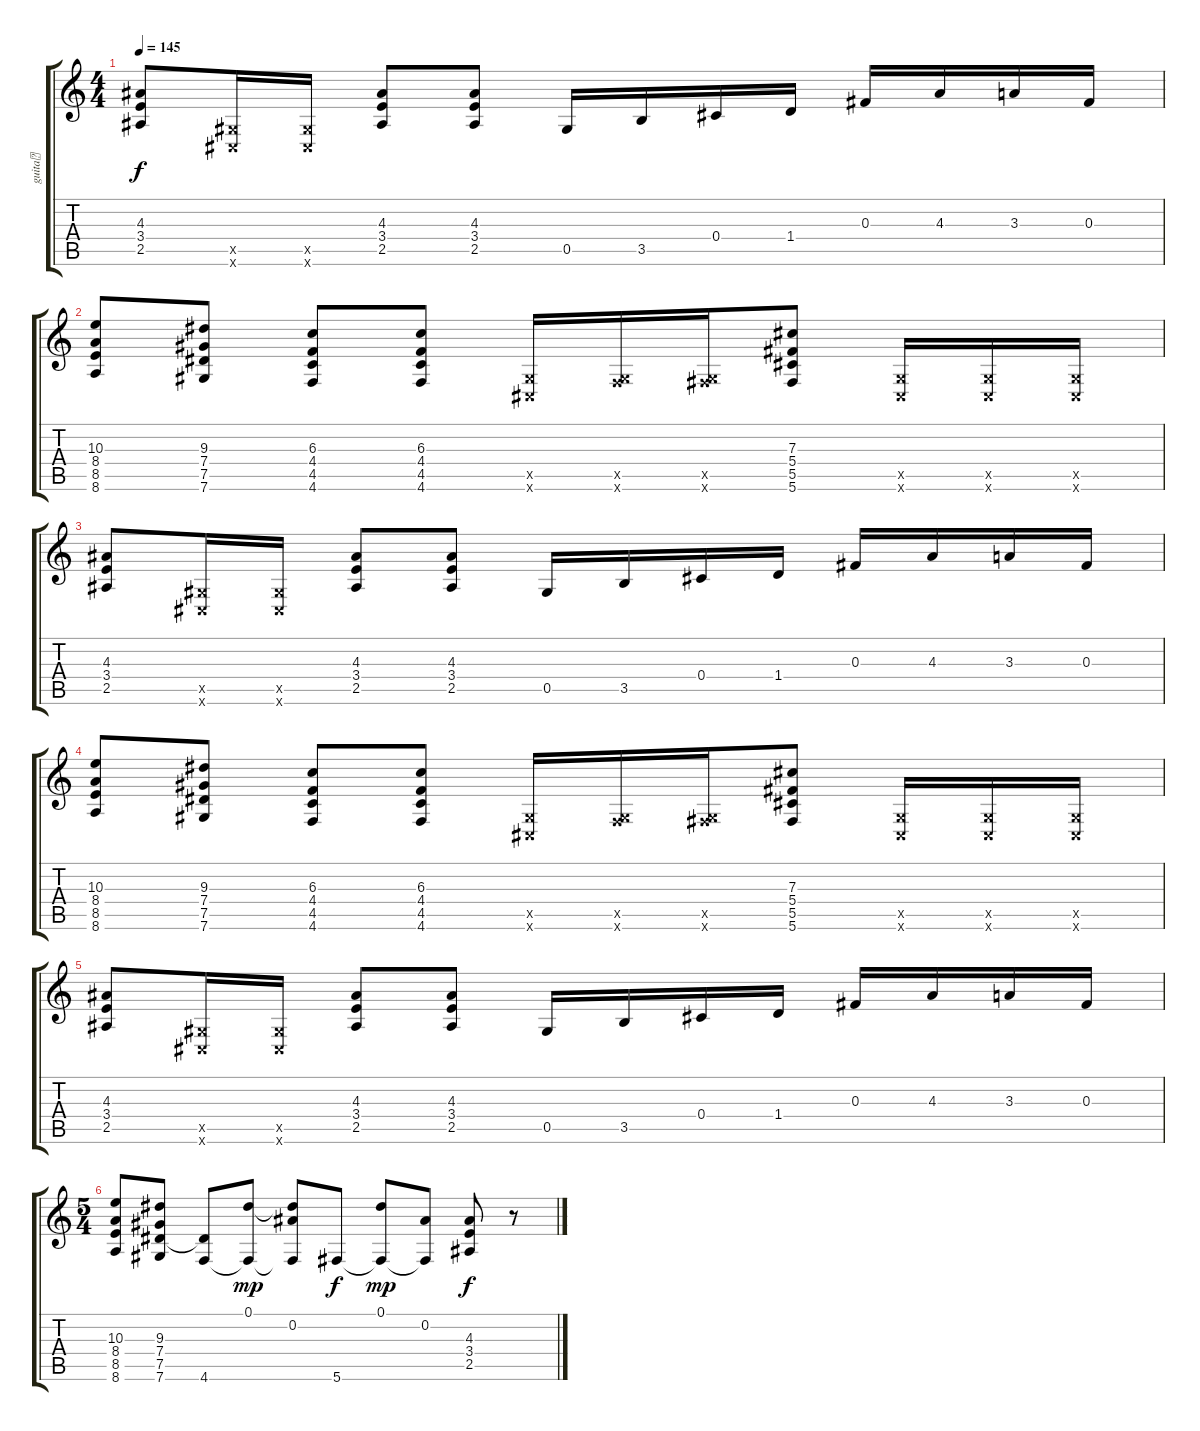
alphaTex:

\track ("guita\u0004\u0000" "guita\u0004\u0000") {instrument distortionguitar}
\staff {score tabs}
\tuning (Eb4 Bb3 Gb3 Db3 Ab2 Db2) {hide}
\ts (4 4)
\tempo 145
\clef g2
\ks c
(4.3 3.4 2.5).8{dy f} (0.5{x} 0.6{x}).16 (0.5{x} 0.6{x}).16 (4.3 3.4 2.5).8 (4.3 3.4 2.5).8 0.5.16 3.5.16 0.4.16 1.4.16 0.3.16 4.3.16 3.3.16 0.3.16 |
(10.3 8.4 8.5 8.6).8 (9.3 7.4 7.5 7.6).8 (6.3 4.4 4.5 4.6).8 (6.3 4.4 4.5 4.6).8 (0.5{x} 0.6{x}).16 (0.5{x} 4.6{x}).16 (0.5{x} 5.6{x}).16 (7.3 5.4 5.5 5.6).8 (0.5{x} 0.6{x}).16 (0.5{x} 0.6{x}).16 (0.5{x} 0.6{x}).16 |
(4.3 3.4 2.5).8 (0.5{x} 0.6{x}).16 (0.5{x} 0.6{x}).16 (4.3 3.4 2.5).8 (4.3 3.4 2.5).8 0.5.16 3.5.16 0.4.16 1.4.16 0.3.16 4.3.16 3.3.16 0.3.16 |
(10.3 8.4 8.5 8.6).8 (9.3 7.4 7.5 7.6).8 (6.3 4.4 4.5 4.6).8 (6.3 4.4 4.5 4.6).8 (0.5{x} 0.6{x}).16 (0.5{x} 4.6{x}).16 (0.5{x} 5.6{x}).16 (7.3 5.4 5.5 5.6).8 (0.5{x} 0.6{x}).16 (0.5{x} 0.6{x}).16 (0.5{x} 0.6{x}).16 |
(4.3 3.4 2.5).8 (0.5{x} 0.6{x}).16 (0.5{x} 0.6{x}).16 (4.3 3.4 2.5).8 (4.3 3.4 2.5).8 0.5.16 3.5.16 0.4.16 1.4.16 0.3.16 4.3.16 3.3.16 0.3.16 |
\ts (5 4)
(10.3 8.4 8.5 8.6).8 (9.3 7.4 7.5 7.6).8 (7.5{t} 4.6).8 (0.1 4.6{t}).8{dy mp} (0.1{t} 0.2 4.6{t}).8 5.6.8{dy f} (0.1 5.6{t}).8{dy mp} (0.2 5.6{t}).8 (4.3 3.4 2.5).8{dy f} r.8
